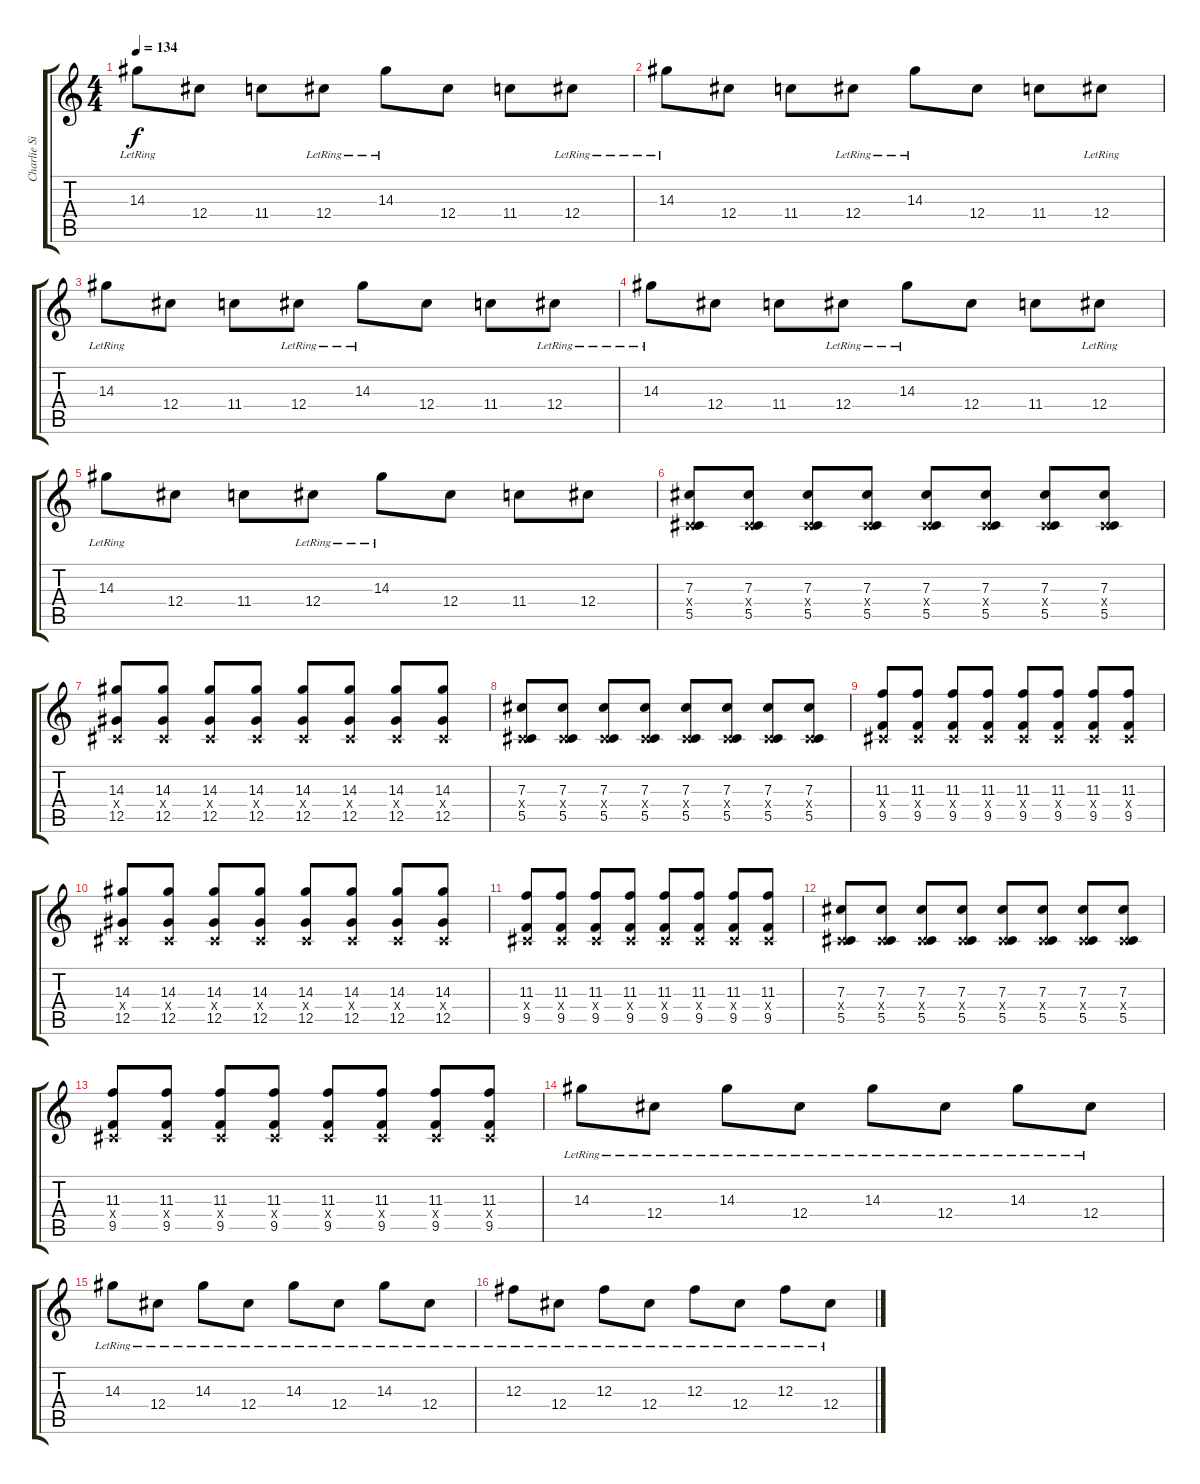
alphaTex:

\track ("Charlie Simpson" "Charlie Si") {instrument distortionguitar}
\staff {score tabs}
\tuning (Eb4 Bb3 Gb3 Db3 Ab2 Db2) {hide}
\ts (4 4)
\tempo 134
\clef g2
\ks c
14.3{lr}.8{dy f} 12.4.8 11.4.8 12.4{lr}.8 14.3{lr}.8 12.4.8 11.4.8 12.4{lr}.8 |
14.3{lr}.8 12.4.8 11.4.8 12.4{lr}.8 14.3{lr}.8 12.4.8 11.4.8 12.4{lr}.8 |
14.3{lr}.8 12.4.8 11.4.8 12.4{lr}.8 14.3{lr}.8 12.4.8 11.4.8 12.4{lr}.8 |
14.3{lr}.8 12.4.8 11.4.8 12.4{lr}.8 14.3{lr}.8 12.4.8 11.4.8 12.4{lr}.8 |
14.3{lr}.8 12.4.8 11.4.8 12.4{lr}.8 14.3{lr}.8 12.4.8 11.4.8 12.4.8 |
(7.3 0.4{x} 5.5).8 (7.3 0.4{x} 5.5).8 (7.3 0.4{x} 5.5).8 (7.3 0.4{x} 5.5).8 (7.3 0.4{x} 5.5).8 (7.3 0.4{x} 5.5).8 (7.3 0.4{x} 5.5).8 (7.3 0.4{x} 5.5).8 |
(14.3 0.4{x} 12.5).8 (14.3 0.4{x} 12.5).8 (14.3 0.4{x} 12.5).8 (14.3 0.4{x} 12.5).8 (14.3 0.4{x} 12.5).8 (14.3 0.4{x} 12.5).8 (14.3 0.4{x} 12.5).8 (14.3 0.4{x} 12.5).8 |
(7.3 0.4{x} 5.5).8 (7.3 0.4{x} 5.5).8 (7.3 0.4{x} 5.5).8 (7.3 0.4{x} 5.5).8 (7.3 0.4{x} 5.5).8 (7.3 0.4{x} 5.5).8 (7.3 0.4{x} 5.5).8 (7.3 0.4{x} 5.5).8 |
(11.3 0.4{x} 9.5).8 (11.3 0.4{x} 9.5).8 (11.3 0.4{x} 9.5).8 (11.3 0.4{x} 9.5).8 (11.3 0.4{x} 9.5).8 (11.3 0.4{x} 9.5).8 (11.3 0.4{x} 9.5).8 (11.3 0.4{x} 9.5).8 |
(14.3 0.4{x} 12.5).8 (14.3 0.4{x} 12.5).8 (14.3 0.4{x} 12.5).8 (14.3 0.4{x} 12.5).8 (14.3 0.4{x} 12.5).8 (14.3 0.4{x} 12.5).8 (14.3 0.4{x} 12.5).8 (14.3 0.4{x} 12.5).8 |
(11.3 0.4{x} 9.5).8 (11.3 0.4{x} 9.5).8 (11.3 0.4{x} 9.5).8 (11.3 0.4{x} 9.5).8 (11.3 0.4{x} 9.5).8 (11.3 0.4{x} 9.5).8 (11.3 0.4{x} 9.5).8 (11.3 0.4{x} 9.5).8 |
(7.3 0.4{x} 5.5).8 (7.3 0.4{x} 5.5).8 (7.3 0.4{x} 5.5).8 (7.3 0.4{x} 5.5).8 (7.3 0.4{x} 5.5).8 (7.3 0.4{x} 5.5).8 (7.3 0.4{x} 5.5).8 (7.3 0.4{x} 5.5).8 |
(11.3 0.4{x} 9.5).8 (11.3 0.4{x} 9.5).8 (11.3 0.4{x} 9.5).8 (11.3 0.4{x} 9.5).8 (11.3 0.4{x} 9.5).8 (11.3 0.4{x} 9.5).8 (11.3 0.4{x} 9.5).8 (11.3 0.4{x} 9.5).8 |
14.3{lr}.8 12.4{lr}.8 14.3{lr}.8 12.4{lr}.8 14.3{lr}.8 12.4{lr}.8 14.3{lr}.8 12.4{lr}.8 |
14.3{lr}.8 12.4{lr}.8 14.3{lr}.8 12.4{lr}.8 14.3{lr}.8 12.4{lr}.8 14.3{lr}.8 12.4{lr}.8 |
12.3{lr}.8 12.4{lr}.8 12.3{lr}.8 12.4{lr}.8 12.3{lr}.8 12.4{lr}.8 12.3{lr}.8 12.4{lr}.8
